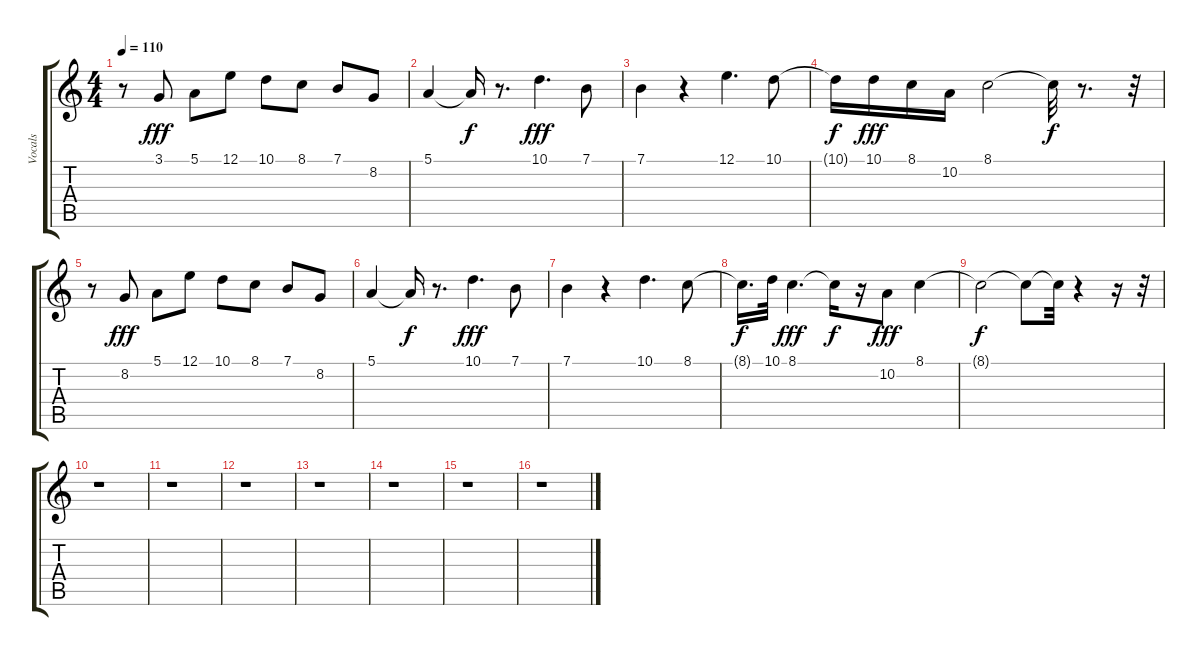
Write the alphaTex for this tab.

\track ("Vocals" "Vocals") {instrument fx4atmosphere}
\staff {score tabs}
\tuning (E4 B3 G3 D3 A2 E2) {hide}
\ts (4 4)
\tempo 110
\clef g2
\ks c
r.8{dy f} 3.1.8{dy fff} 5.1.8 12.1.8 10.1.8 8.1.8 7.1.8 8.2.8 |
5.1.4 5.1{t}.16{dy f} r.8{d} 10.1.4{d dy fff} 7.1.8 |
7.1.4 r.4 12.1.4{d} 10.1.8 |
10.1{t}.16{dy f} 10.1.16{dy fff} 8.1.16 10.2.16 8.1.2 8.1{t}.32{dy f} r.8{d} r.32 |
r.8 8.2.8{dy fff} 5.1.8 12.1.8 10.1.8 8.1.8 7.1.8 8.2.8 |
5.1.4 5.1{t}.16{dy f} r.8{d} 10.1.4{d dy fff} 7.1.8 |
7.1.4 r.4 10.1.4{d} 8.1.8 |
8.1{t}.16{d dy f} 10.1.32 8.1.4{d dy fff} 8.1{t}.16{dy f} r.16 10.2.8{dy fff} 8.1.4 |
8.1{t}.2{dy f} 8.1{t}.8 8.1{t}.32 r.4 r.16 r.32 |
r.1 |
r.1 |
r.1 |
r.1 |
r.1 |
r.1 |
r.1
